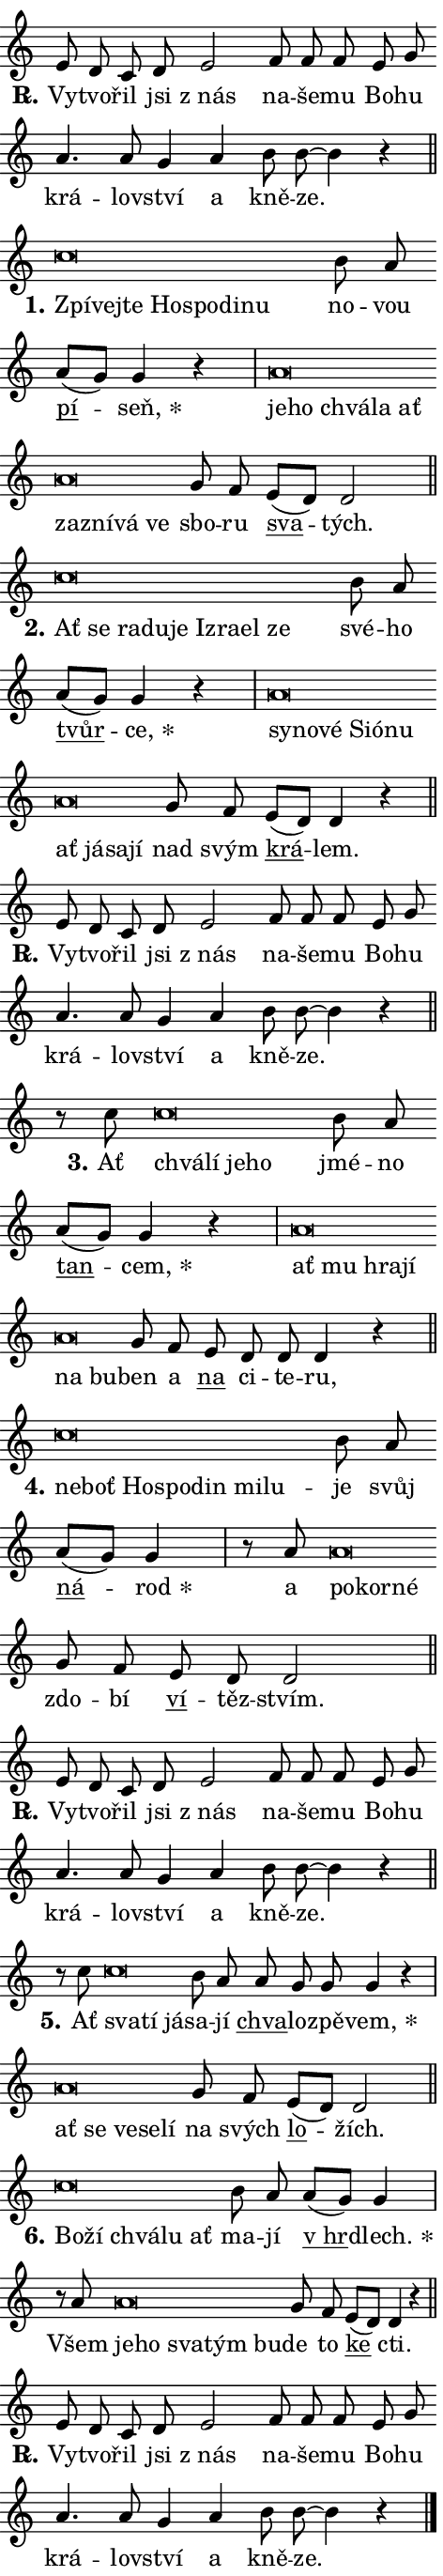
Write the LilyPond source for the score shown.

\version "2.24.0"
\header { tagline = "" }
\paper {
  indent = 0\cm
  top-margin = 0\cm
  right-margin = 0.13\cm % to fit lyric hyphens
  bottom-margin = 0\cm
  left-margin = 0\cm
  paper-width = 8\cm
  page-breaking = #ly:one-page-breaking
  system-system-spacing.basic-distance = #11
  score-system-spacing.basic-distance = #11
  ragged-last = ##f
}


%% Author: Thomas Morley
%% https://lists.gnu.org/archive/html/lilypond-user/2020-05/msg00002.html
#(define (line-position grob)
"Returns position of @var[grob} in current system:
   @code{'start}, if at first time-step
   @code{'end}, if at last time-step
   @code{'middle} otherwise
"
  (let* ((col (ly:item-get-column grob))
         (ln (ly:grob-object col 'left-neighbor))
         (rn (ly:grob-object col 'right-neighbor))
         (col-to-check-left (if (ly:grob? ln) ln col))
         (col-to-check-right (if (ly:grob? rn) rn col))
         (break-dir-left
           (and
             (ly:grob-property col-to-check-left 'non-musical #f)
             (ly:item-break-dir col-to-check-left)))
         (break-dir-right
           (and
             (ly:grob-property col-to-check-right 'non-musical #f)
             (ly:item-break-dir col-to-check-right))))
        (cond ((eqv? 1 break-dir-left) 'start)
              ((eqv? -1 break-dir-right) 'end)
              (else 'middle))))

#(define (tranparent-at-line-position vctor)
  (lambda (grob)
  "Relying on @code{line-position} select the relevant enry from @var{vctor}.
Used to determine transparency,"
    (case (line-position grob)
      ((end) (not (vector-ref vctor 0)))
      ((middle) (not (vector-ref vctor 1)))
      ((start) (not (vector-ref vctor 2))))))

noteHeadBreakVisibility =
#(define-music-function (break-visibility)(vector?)
"Makes @code{NoteHead}s transparent relying on @var{break-visibility}"
#{
  \override NoteHead.transparent =
    #(tranparent-at-line-position break-visibility)
#})

#(define delete-ledgers-for-transparent-note-heads
  (lambda (grob)
    "Reads whether a @code{NoteHead} is transparent.
If so this @code{NoteHead} is removed from @code{'note-heads} from
@var{grob}, which is supposed to be @code{LedgerLineSpanner}.
As a result ledgers are not printed for this @code{NoteHead}"
    (let* ((nhds-array (ly:grob-object grob 'note-heads))
           (nhds-list
             (if (ly:grob-array? nhds-array)
                 (ly:grob-array->list nhds-array)
                 '()))
           ;; Relies on the transparent-property being done before
           ;; Staff.LedgerLineSpanner.after-line-breaking is executed.
           ;; This is fragile ...
           (to-keep
             (remove
               (lambda (nhd)
                 (ly:grob-property nhd 'transparent #f))
               nhds-list)))
      ;; TODO find a better method to iterate over grob-arrays, similiar
      ;; to filter/remove etc for lists
      ;; For now rebuilt from scratch
      (set! (ly:grob-object grob 'note-heads)  '())
      (for-each
        (lambda (nhd)
          (ly:pointer-group-interface::add-grob grob 'note-heads nhd))
        to-keep))))

squashNotes = {
  \override NoteHead.X-extent = #'(-0.2 . 0.2)
  \override NoteHead.Y-extent = #'(-0.75 . 0)
  \override NoteHead.stencil =
    #(lambda (grob)
       (let ((pos (ly:grob-property grob 'staff-position)))
         (begin
           (if (< pos -7) (display "ERROR: Lower brevis then expected\n") (display ""))
           (if (<= pos -6) ly:text-interface::print ly:note-head::print))))
}
unSquashNotes = {
  \revert NoteHead.X-extent
  \revert NoteHead.Y-extent
  \revert NoteHead.stencil
}

hideNotes = \noteHeadBreakVisibility #begin-of-line-visible
unHideNotes = \noteHeadBreakVisibility #all-visible

% work-around for resetting accidentals
% https://lilypond.org/doc/v2.23/Documentation/notation/displaying-rhythms#unmetered-music
cadenzaMeasure = {
  \cadenzaOff
  \partial 1024 s1024
  \cadenzaOn
}

#(define-markup-command (accent layout props text) (markup?)
  "Underline accented syllable"
  (interpret-markup layout props
    #{\markup \override #'(offset . 4.3) \underline { #text }#}))

responsum = \markup \concat {
  "R" \hspace #-1.05 \path #0.1 #'((moveto 0 0.07) (lineto 0.9 0.8)) \hspace #0.05 "."
}

spaceSize = #0.6828661417322834 % exact space size for TeX Gyre Schola

\layout {
  \context {
    \Staff
    \remove "Time_signature_engraver"
    \override LedgerLineSpanner.after-line-breaking = #delete-ledgers-for-transparent-note-heads
  }
  \context {
    \Lyrics {
      \override LyricSpace.minimum-distance = \spaceSize
      \override LyricText.font-name = #"TeX Gyre Schola"
      \override LyricText.font-size = 1
      \override StanzaNumber.font-name = #"TeX Gyre Schola Bold"
      \override StanzaNumber.font-size = 1
    }
  }
  \context {
    \Score 
    \override NoteHead.text =
      #(lambda (grob) 
        (let ((pos (ly:grob-property grob 'staff-position)))
          #{\markup {
            \combine
              \halign #-0.55 \raise #(if (= pos -6) 0 0.5) \override #'(thickness . 2) \draw-line #'(3.2 . 0)
              \musicglyph "noteheads.sM1"
          }#}))
  }
}

% magnetic-lyrics.ily
%
%   written by
%     Jean Abou Samra <jean@abou-samra.fr>
%     Werner Lemberg <wl@gnu.org>
%
%   adapted by
%     Jiri Hon <jiri.hon@gmail.com>
%
% Version 2022-Apr-15

% https://www.mail-archive.com/lilypond-user@gnu.org/msg149350.html

#(define (Left_hyphen_pointer_engraver context)
   "Collect syllable-hyphen-syllable occurrences in lyrics and store
them in properties.  This engraver only looks to the left.  For
example, if the lyrics input is @code{foo -- bar}, it does the
following.

@itemize @bullet
@item
Set the @code{text} property of the @code{LyricHyphen} grob between
@q{foo} and @q{bar} to @code{foo}.

@item
Set the @code{left-hyphen} property of the @code{LyricText} grob with
text @q{foo} to the @code{LyricHyphen} grob between @q{foo} and
@q{bar}.
@end itemize

Use this auxiliary engraver in combination with the
@code{lyric-@/text::@/apply-@/magnetic-@/offset!} hook."
   (let ((hyphen #f)
         (text #f))
     (make-engraver
      (acknowledgers
       ((lyric-syllable-interface engraver grob source-engraver)
        (set! text grob)))
      (end-acknowledgers
       ((lyric-hyphen-interface engraver grob source-engraver)
        ;(when (not (grob::has-interface grob 'lyric-space-interface))
          (set! hyphen grob)));)
      ((stop-translation-timestep engraver)
       (when (and text hyphen)
         (ly:grob-set-object! text 'left-hyphen hyphen))
       (set! text #f)
       (set! hyphen #f)))))

#(define (lyric-text::apply-magnetic-offset! grob)
   "If the space between two syllables is less than the value in
property @code{LyricText@/.details@/.squash-threshold}, move the right
syllable to the left so that it gets concatenated with the left
syllable.

Use this function as a hook for
@code{LyricText@/.after-@/line-@/breaking} if the
@code{Left_@/hyphen_@/pointer_@/engraver} is active."
   (let ((hyphen (ly:grob-object grob 'left-hyphen #f)))
     (when hyphen
       (let ((left-text (ly:spanner-bound hyphen LEFT)))
         (when (grob::has-interface left-text 'lyric-syllable-interface)
           (let* ((common (ly:grob-common-refpoint grob left-text X))
                  (this-x-ext (ly:grob-extent grob common X))
                  (left-x-ext
                   (begin
                     ;; Trigger magnetism for left-text.
                     (ly:grob-property left-text 'after-line-breaking)
                     (ly:grob-extent left-text common X)))
                  ;; `delta` is the gap width between two syllables.
                  (delta (- (interval-start this-x-ext)
                            (interval-end left-x-ext)))
                  (details (ly:grob-property grob 'details))
                  (threshold (assoc-get 'squash-threshold details 0.2)))
             (when (< delta threshold)
               (let* (;; We have to manipulate the input text so that
                      ;; ligatures crossing syllable boundaries are not
                      ;; disabled.  For languages based on the Latin
                      ;; script this is essentially a beautification.
                      ;; However, for non-Western scripts it can be a
                      ;; necessity.
                      (lt (ly:grob-property left-text 'text))
                      (rt (ly:grob-property grob 'text))
                      (is-space (grob::has-interface hyphen 'lyric-space-interface))
                      (space (if is-space " " ""))
                      (extra-delta (if is-space spaceSize 0))
                      ;; Append new syllable.
                      (ltrt-space (if (and (string? lt) (string? rt))
                                (string-append lt space rt)
                                (make-concat-markup (list lt space rt))))
                      ;; Right-align `ltrt` to the right side.
                      (ltrt-space-markup (grob-interpret-markup
                               grob
                               (make-translate-markup
                                (cons (interval-length this-x-ext) 0)
                                (make-right-align-markup ltrt-space)))))
                 (begin
                   ;; Don't print `left-text`.
                   (ly:grob-set-property! left-text 'stencil #f)
                   ;; Set text and stencil (which holds all collected
                   ;; syllables so far) and shift it to the left.
                   (ly:grob-set-property! grob 'text ltrt-space)
                   (ly:grob-set-property! grob 'stencil ltrt-space-markup)
                   (ly:grob-translate-axis! grob (- (- delta extra-delta)) X))))))))))


#(define (lyric-hyphen::displace-bounds-first grob)
   ;; Make very sure this callback isn't triggered too early.
   (let ((left (ly:spanner-bound grob LEFT))
         (right (ly:spanner-bound grob RIGHT)))
     (ly:grob-property left 'after-line-breaking)
     (ly:grob-property right 'after-line-breaking)
     (ly:lyric-hyphen::print grob)))

squashThreshold = #0.4

\layout {
  \context {
    \Lyrics
    \consists #Left_hyphen_pointer_engraver
    \override LyricText.after-line-breaking =
      #lyric-text::apply-magnetic-offset!
    \override LyricHyphen.stencil = #lyric-hyphen::displace-bounds-first
    \override LyricText.details.squash-threshold = \squashThreshold
    \override LyricHyphen.minimum-distance = 0
    \override LyricHyphen.minimum-length = \squashThreshold
  }
}

squashText = \override LyricText.details.squash-threshold = 9999
unSquashText = \override LyricText.details.squash-threshold = \squashThreshold

leftText = \override LyricText.self-alignment-X = #LEFT
unLeftText = \revert LyricText.self-alignment-X

starOffset = #(lambda (grob) 
                (let ((x_offset (ly:self-alignment-interface::aligned-on-x-parent grob)))
                  (if (= x_offset 0) 0 (+ x_offset 1.2))))

star = #(define-music-function (syllable)(string?)
"Append star separator at the end of a syllable"
#{
  \once \override LyricText.X-offset = #starOffset
  \lyricmode { \markup {
    #syllable
    \override #'((font-name . "TeX Gyre Schola Bold")) \hspace #0.2 \lower #0.65 \larger "*"
  } }
#})

starAccent = #(define-music-function (syllable)(string?)
"Append star separator at the end of a syllable and make accent"
#{
  \once \override LyricText.X-offset = #starOffset
  \lyricmode { \markup {
    \accent #syllable
    \override #'((font-name . "TeX Gyre Schola Bold")) \hspace #0.2 \lower #0.65 \larger "*"
  } }
#})

breath = #(define-music-function (syllable)(string?)
"Append breathing indicator at the end of a syllable"
#{
  \lyricmode { \markup { #syllable "+" } }
#})

optionalBreath = #(define-music-function (syllable)(string?)
"Append optional breathing indicator at the end of a syllable"
#{
  \lyricmode { \markup { #syllable "(+)" } }
#})


\score {
    <<
        \new Voice = "melody" { \cadenzaOn \key c \major \relative { e'8 d c d e2 \bar "" f8 f f \bar "" e g \bar "" a4. a8 g4 \bar "" a b8 b~ b4 r \cadenzaMeasure \bar "||" \break } }
        \new Lyrics \lyricsto "melody" { \lyricmode { \set stanza = \responsum
Vy -- tvo -- řil jsi "z nás" na -- še -- mu Bo -- hu krá -- lov -- ství a kně -- ze. } }
    >>
    \layout {}
}

\score {
    <<
        \new Voice = "melody" { \cadenzaOn \key c \major \relative { \squashNotes c''\breve*1/16 \hideNotes \breve*1/16 \bar "" \breve*1/16 \bar "" \breve*1/16 \bar "" \breve*1/16 \bar "" \breve*1/16 \breve*1/16 \bar "" \unHideNotes \unSquashNotes b8 a \bar "" a[( g)] g4 r \cadenzaMeasure \bar "|" \squashNotes a\breve*1/16 \hideNotes \breve*1/16 \bar "" \breve*1/16 \bar "" \breve*1/16 \bar "" \breve*1/16 \bar "" \breve*1/16 \bar "" \breve*1/16 \bar "" \breve*1/16 \breve*1/16 \bar "" \unHideNotes \unSquashNotes g8 f \bar "" e[( d)] d2 \cadenzaMeasure \bar "||" \break } }
        \new Lyrics \lyricsto "melody" { \lyricmode { \set stanza = "1."
\leftText Zpí -- \squashText vej -- te Ho -- spo -- di -- nu \unLeftText \unSquashText no -- vou \markup \accent pí -- \star seň, \leftText je -- \squashText ho chvá -- la ať za -- zní -- vá ve \unLeftText \unSquashText sbo -- ru \markup \accent sva -- tých. } }
    >>
    \layout {}
}

\score {
    <<
        \new Voice = "melody" { \cadenzaOn \key c \major \relative { \squashNotes c''\breve*1/16 \hideNotes \breve*1/16 \bar "" \breve*1/16 \bar "" \breve*1/16 \bar "" \breve*1/16 \bar "" \breve*1/16 \bar "" \breve*1/16 \bar "" \breve*1/16 \breve*1/16 \bar "" \unHideNotes \unSquashNotes b8 a \bar "" a[( g)] g4 r \cadenzaMeasure \bar "|" \squashNotes a\breve*1/16 \hideNotes \breve*1/16 \bar "" \breve*1/16 \bar "" \breve*1/16 \bar "" \breve*1/16 \bar "" \breve*1/16 \bar "" \breve*1/16 \bar "" \breve*1/16 \bar "" \breve*1/16 \breve*1/16 \bar "" \unHideNotes \unSquashNotes g8 f \bar "" e[( d)] d4 r \cadenzaMeasure \bar "||" \break } }
        \new Lyrics \lyricsto "melody" { \lyricmode { \set stanza = "2."
\leftText Ať \squashText se ra -- du -- je Iz -- ra -- el ze \unLeftText \unSquashText své -- ho \markup \accent tvůr -- \star ce, \leftText sy -- \squashText no -- vé Si -- ó -- nu ať já -- sa -- jí \unLeftText \unSquashText nad svým \markup \accent krá -- lem. } }
    >>
    \layout {}
}

\score {
    <<
        \new Voice = "melody" { \cadenzaOn \key c \major \relative { e'8 d c d e2 \bar "" f8 f f \bar "" e g \bar "" a4. a8 g4 \bar "" a b8 b~ b4 r \cadenzaMeasure \bar "||" \break } }
        \new Lyrics \lyricsto "melody" { \lyricmode { \set stanza = \responsum
Vy -- tvo -- řil jsi "z nás" na -- še -- mu Bo -- hu krá -- lov -- ství a kně -- ze. } }
    >>
    \layout {}
}

\score {
    <<
        \new Voice = "melody" { \cadenzaOn \key c \major \relative { r8 c''8 \squashNotes c\breve*1/16 \hideNotes \breve*1/16 \bar "" \breve*1/16 \breve*1/16 \bar "" \unHideNotes \unSquashNotes b8 a \bar "" a[( g)] g4 r \cadenzaMeasure \bar "|" \squashNotes a\breve*1/16 \hideNotes \breve*1/16 \bar "" \breve*1/16 \bar "" \breve*1/16 \bar "" \breve*1/16 \breve*1/16 \bar "" \unHideNotes \unSquashNotes g8 f \bar "" e d d d4 r \cadenzaMeasure \bar "||" \break } }
        \new Lyrics \lyricsto "melody" { \lyricmode { \set stanza = "3."
Ať \leftText chvá -- \squashText lí je -- ho \unLeftText \unSquashText jmé -- no \markup \accent tan -- \star cem, \leftText ať \squashText mu hra -- jí na bu -- \unLeftText \unSquashText ben a \markup \accent na ci -- te -- ru, } }
    >>
    \layout {}
}

\score {
    <<
        \new Voice = "melody" { \cadenzaOn \key c \major \relative { \squashNotes c''\breve*1/16 \hideNotes \breve*1/16 \bar "" \breve*1/16 \bar "" \breve*1/16 \bar "" \breve*1/16 \bar "" \breve*1/16 \breve*1/16 \bar "" \unHideNotes \unSquashNotes b8 a \bar "" a[( g)] g4 \cadenzaMeasure \bar "|" r8 a8 \squashNotes a\breve*1/16 \hideNotes \breve*1/16 \breve*1/16 \bar "" \unHideNotes \unSquashNotes g8 f \bar "" e d d2 \cadenzaMeasure \bar "||" \break } }
        \new Lyrics \lyricsto "melody" { \lyricmode { \set stanza = "4."
\leftText ne -- \squashText boť Ho -- spo -- din mi -- lu -- \unLeftText \unSquashText je svůj \markup \accent ná -- \star rod a \leftText po -- \squashText kor -- né \unLeftText \unSquashText zdo -- bí \markup \accent ví -- těz -- stvím. } }
    >>
    \layout {}
}

\score {
    <<
        \new Voice = "melody" { \cadenzaOn \key c \major \relative { e'8 d c d e2 \bar "" f8 f f \bar "" e g \bar "" a4. a8 g4 \bar "" a b8 b~ b4 r \cadenzaMeasure \bar "||" \break } }
        \new Lyrics \lyricsto "melody" { \lyricmode { \set stanza = \responsum
Vy -- tvo -- řil jsi "z nás" na -- še -- mu Bo -- hu krá -- lov -- ství a kně -- ze. } }
    >>
    \layout {}
}

\score {
    <<
        \new Voice = "melody" { \cadenzaOn \key c \major \relative { r8 c''8 \squashNotes c\breve*1/16 \hideNotes \breve*1/16 \breve*1/16 \bar "" \unHideNotes \unSquashNotes b8 a \bar "" a g g g4 r \cadenzaMeasure \bar "|" \squashNotes a\breve*1/16 \hideNotes \breve*1/16 \bar "" \breve*1/16 \bar "" \breve*1/16 \breve*1/16 \bar "" \unHideNotes \unSquashNotes g8 f \bar "" e[( d)] d2 \cadenzaMeasure \bar "||" \break } }
        \new Lyrics \lyricsto "melody" { \lyricmode { \set stanza = "5."
Ať \leftText sva -- \squashText tí já -- \unLeftText \unSquashText sa -- jí \markup \accent chva -- lo -- zpě -- \star vem, \leftText ať \squashText se ve -- se -- lí \unLeftText \unSquashText na svých \markup \accent lo -- žích. } }
    >>
    \layout {}
}

\score {
    <<
        \new Voice = "melody" { \cadenzaOn \key c \major \relative { \squashNotes c''\breve*1/16 \hideNotes \breve*1/16 \bar "" \breve*1/16 \bar "" \breve*1/16 \breve*1/16 \bar "" \unHideNotes \unSquashNotes b8 a \bar "" a[( g)] g4 \cadenzaMeasure \bar "|" r8 a8 \squashNotes a\breve*1/16 \hideNotes \breve*1/16 \bar "" \breve*1/16 \bar "" \breve*1/16 \breve*1/16 \bar "" \unHideNotes \unSquashNotes g8 f \bar "" e[( d)] d4 r \cadenzaMeasure \bar "||" \break } }
        \new Lyrics \lyricsto "melody" { \lyricmode { \set stanza = "6."
\leftText Bo -- \squashText ží chvá -- lu ať \unLeftText \unSquashText ma -- jí \markup \accent "v hr" -- \star dlech. Všem \leftText je -- \squashText ho sva -- tým bu -- \unLeftText \unSquashText de to \markup \accent ke cti. } }
    >>
    \layout {}
}

\score {
    <<
        \new Voice = "melody" { \cadenzaOn \key c \major \relative { e'8 d c d e2 \bar "" f8 f f \bar "" e g \bar "" a4. a8 g4 \bar "" a b8 b~ b4 r \cadenzaMeasure \bar "||" \break } \bar "|." }
        \new Lyrics \lyricsto "melody" { \lyricmode { \set stanza = \responsum
Vy -- tvo -- řil jsi "z nás" na -- še -- mu Bo -- hu krá -- lov -- ství a kně -- ze. } }
    >>
    \layout {}
}
